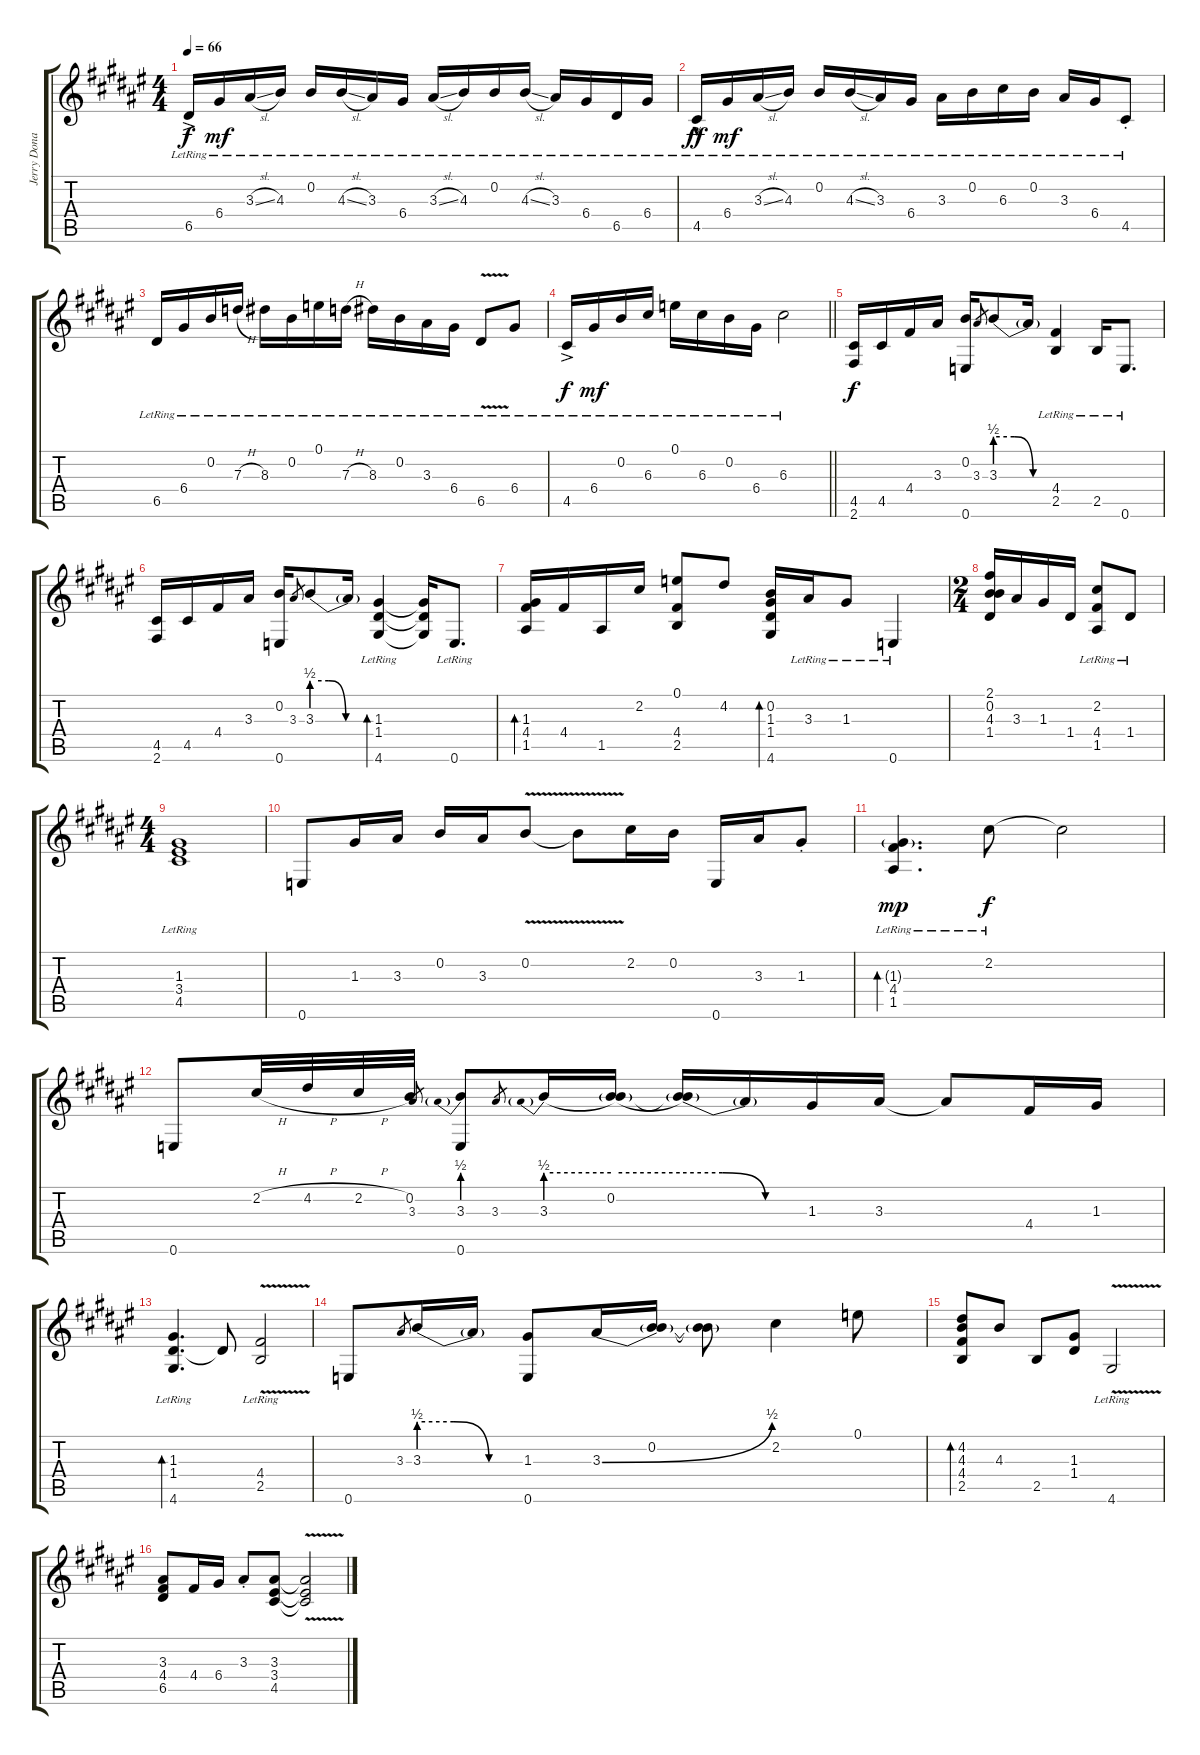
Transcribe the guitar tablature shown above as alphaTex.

\track ("Jerry Donahue" "Jerry Dona") {instrument electricguitarclean}
\staff {score tabs}
\tuning (E4 B3 G3 D3 A2 E2) {hide}
\ts (4 4)
\tempo 66
\clef g2
\ks f#
6.5{ac lr}.16{dy f instrument electricguitarclean} 6.4{lr}.16{dy mf} 3.3{sl lr}.16 4.3{lr}.16 0.2{lr}.16 4.3{sl lr}.16 3.3{lr}.16 6.4{lr}.16 3.3{sl lr}.16 4.3{lr}.16 0.2{lr}.16 4.3{sl lr}.16 3.3{lr}.16 6.4{lr}.16 6.5{lr}.16 6.4{lr}.16 |
4.5{hac lr}.16{dy ff} 6.4{lr}.16{dy mf} 3.3{sl lr}.16 4.3{lr}.16 0.2{lr}.16 4.3{sl lr}.16 3.3{lr}.16 6.4{lr}.16 3.3{lr}.16 0.2{lr}.16 6.3{lr}.16 0.2{lr}.16 3.3{lr}.16 6.4{lr}.16 4.5{st lr}.8 |
6.5{lr}.16 6.4{lr}.16 0.2{lr}.16 7.3{h lr}.16 8.3{lr}.16 0.2{lr}.16 0.1{lr}.16 7.3{h lr}.16 8.3{lr}.16 0.2{lr}.16 3.3{lr}.16 6.4{lr}.16 6.5{v lr}.8 6.4{lr}.8 |
\barLineRight lightlight
4.5{ac lr}.16{dy f} 6.4{lr}.16{dy mf} 0.2{lr}.16 6.3{lr}.16 0.1{lr}.16 6.3{lr}.16 0.2{lr}.16 6.4{lr}.16 6.3{lr}.2 |
(4.5 2.6).16{dy f} 4.5.16 4.4.16 3.3.16 (0.2 0.6).16 3.3.8{gr} 3.3{be (custom 0 2 20 2 40 0 60 0)}.8 3.3{t}.16 (4.4{lr} 2.5{lr}).4 2.5{lr}.16 0.6{lr}.8{d} |
(4.5 2.6).16 4.5.16 4.4.16 3.3.16 (0.2 0.6).16 3.3.8{gr} 3.3{be (custom 0 2 20 2 40 0 60 0)}.8 3.3{t}.16 (1.3{lr} 1.4{lr} 4.6{lr}).4{bd 30} (1.3{t} 1.4{t} 4.6{t}).16 0.6{lr}.8{d} |
(1.3 4.4 1.5).16{bd 30} 4.4.16 1.5.16 2.2.16 (0.1 4.4 2.5).8 4.2.8 (0.2 1.3 1.4 4.6).16{bd 30} 3.3{lr}.16 1.3{lr}.8 0.6{lr}.4 |
\ts (2 4)
(2.1 0.2 4.3 1.4).16 3.3.16 1.3.16 1.4.16 (2.2{lr} 4.4{lr} 1.5{lr}).8 1.4{lr}.8 |
\ts (4 4)
(1.3{lr} 3.4{lr} 4.5{lr}).1 |
0.6.8 1.3.16 3.3.16 0.2.16 3.3.16 0.2{v}.8 0.2{v t}.8 2.2.16 0.2.16 0.6.16 3.3.16 1.3{st}.8 |
(1.3{g lr} 4.4{lr} 1.5{lr}).4{d bd 30 dy mp} 2.2{lr}.8{dy f} 2.2{t}.2 |
0.6.8 2.2{h}.32 4.2{h}.32 2.2{h}.32 0.2.32 3.3.8{gr} (3.3{be (prebend 0 2 60 2)} 0.6).8 3.3.8{gr} 3.3{be (prebend 0 2 60 2)}.16 (0.2 3.3{be (hold 0 2 60 2) t}).16 (0.2{t} 3.3{be (custom 0 2 20 2 40 0 60 0) t}).16 3.3{t}.16 1.3.16 3.3.16 3.3{t}.8 4.4.16 1.3.16 |
(1.3{lr} 1.4{lr} 4.6{lr}).4{d bd 30} 1.4{t}.8 (4.4{v lr} 2.5{v lr}).2 |
0.6.8 3.3.8{gr} 3.3{be (custom 0 2 20 2 40 0 60 0)}.16 3.3{t}.16 (1.3 0.6).8 3.3{be (bend 0 0 60 2)}.16 (0.2 3.3{t}).16 (0.2{t} 3.3{t}).8 2.2.4 0.1.8 |
(4.2 4.3 4.4 2.5).8{bd 30} 4.3.8 2.5.8 (1.3 1.4).8 4.6{v lr}.2 |
(3.3 4.4 6.5).8 4.4.16 6.4.16 3.3{st}.8 (3.3 3.4 4.5).8 (3.3{v t} 3.4{v t} 4.5{v t}).2
